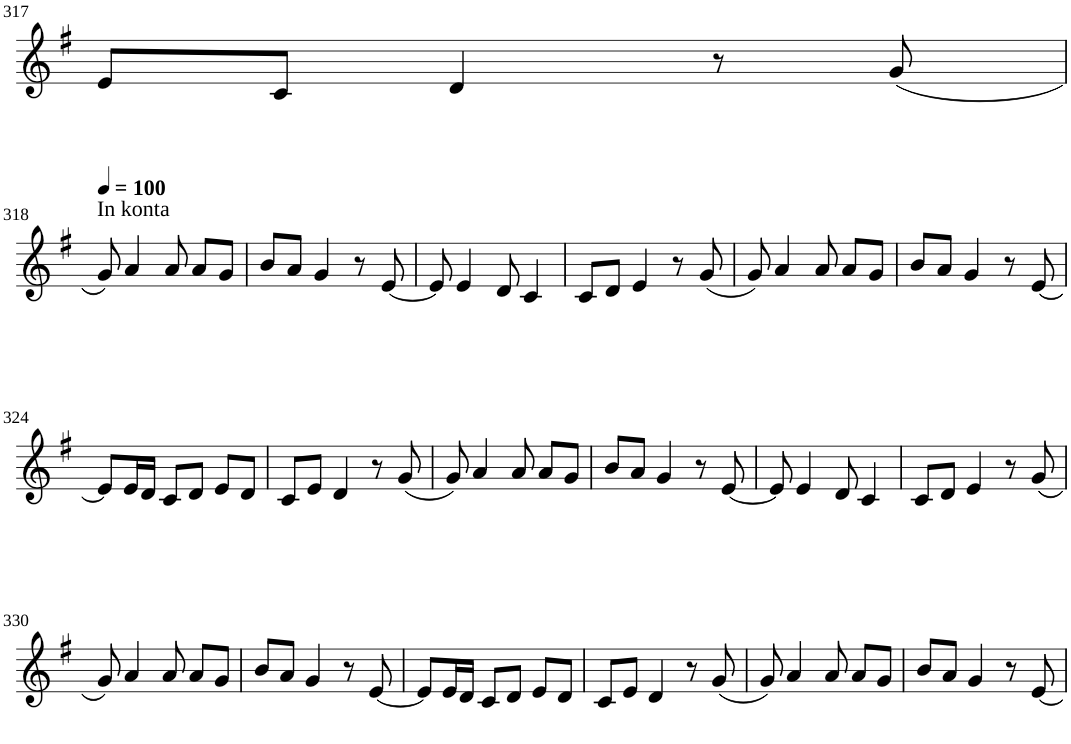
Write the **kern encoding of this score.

**kern
*part1
*staff1
*I"Violin
!!LO:PB:g=z
*clefG2
*k[f#]
*G:
*M3/4
=317
8e/L
8c/J
4d/
8r
(8g/
!!LO:LB:g=z
=318
*MM100
!LO:TX:a:t=In konta
8g/)
4a/
8a/
8a/L
8g/J
=319
8b/L
8a/J
4g/
8r
[8e/
=320
8e/]
4e/
8d/
4c/
=321
8c/L
8d/J
4e/
8r
(8g/
=322
8g/)
4a/
8a/
8a/L
8g/J
=323
8b/L
8a/J
4g/
8r
[8e/
!!LO:LB:g=z
=324
8e/L]
16e/L
16d/JJ
8c/L
8d/J
8e/L
8d/J
=325
8c/L
8e/J
4d/
8r
(8g/
=326
8g/)
4a/
8a/
8a/L
8g/J
=327
8b/L
8a/J
4g/
8r
[8e/
=328
8e/]
4e/
8d/
4c/
=329
8c/L
8d/J
4e/
8r
(8g/
!!LO:LB:g=z
=330
8g/)
4a/
8a/
8a/L
8g/J
=331
8b/L
8a/J
4g/
8r
[8e/
=332
8e/L]
16e/L
16d/JJ
8c/L
8d/J
8e/L
8d/J
=333
8c/L
8e/J
4d/
8r
(8g/
=334
8g/)
4a/
8a/
8a/L
8g/J
=335
8b/L
8a/J
4g/
8r
[8e/
=
*-
